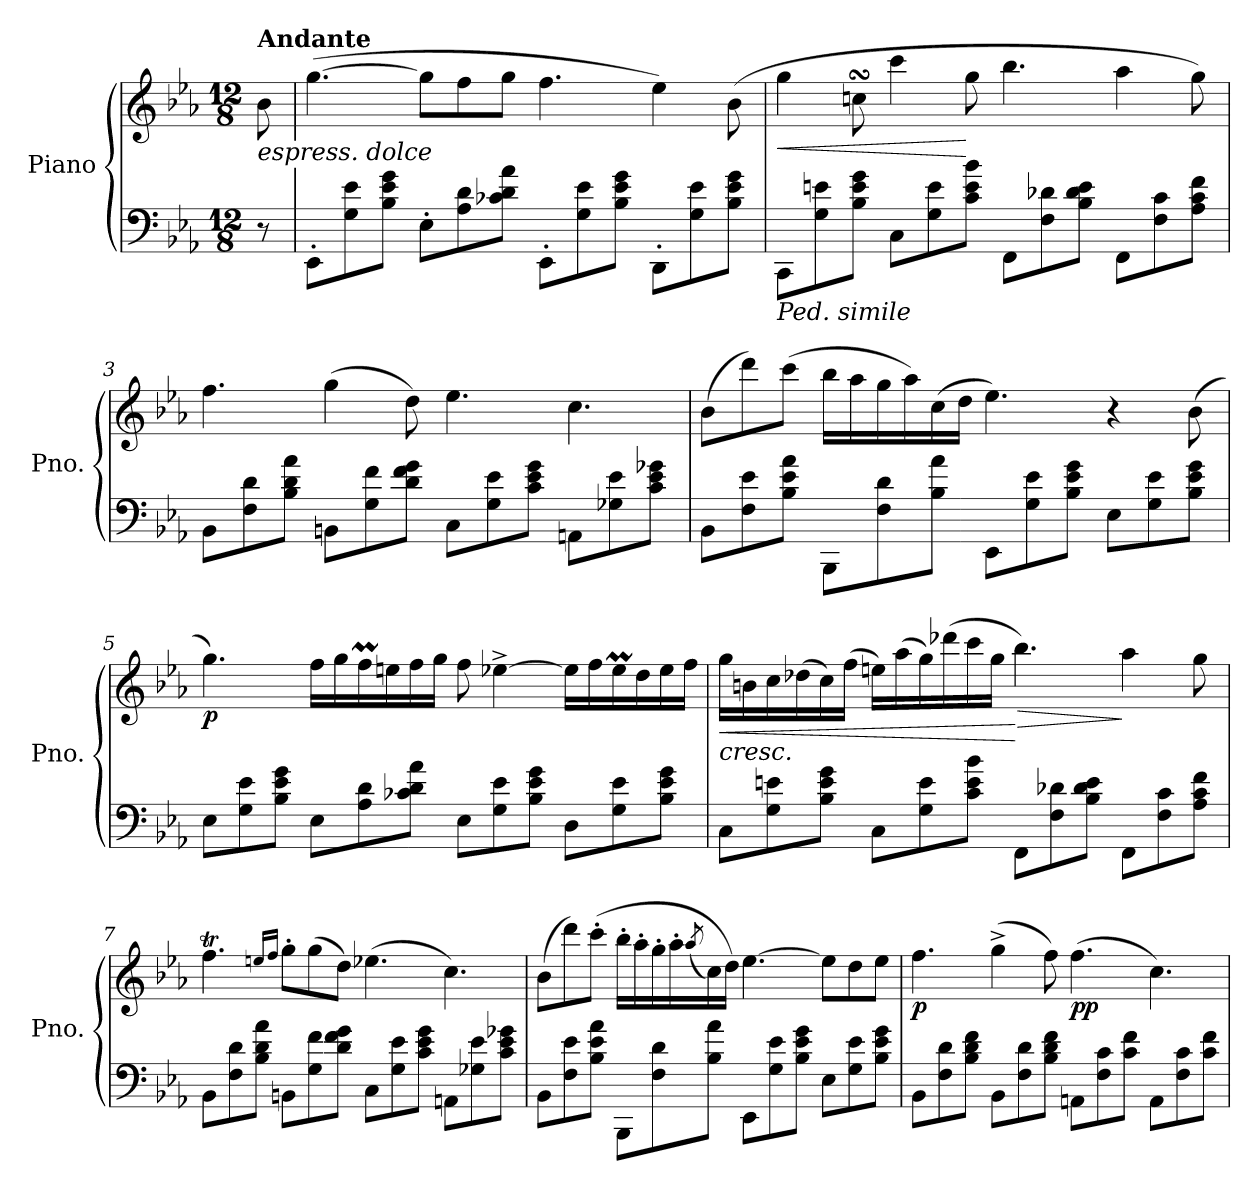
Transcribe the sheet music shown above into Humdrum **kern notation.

**kern	**kern	**dynam
*part1	*part1	*part1
*staff2	*staff1	*staff1/2
*I"Piano	*	*
*I'Pno.	*	*
*clefF4	*clefG2	*
*k[b-e-a-]	*k[b-e-a-]	*
*M12/8	*M12/8	*
=	=	=
!	!LO:TX:B:t=Andante	!
!	!LO:TX:b:i:t=espress. dolce	!
8r	8b-\	.
=1	=1	=1
8EE-'\L	(>[4.gg\	.
8G\< 8e-\<	.	.
8B-\ 8e-\ 8g\J	.	.
8E-'\L	8gg\L]	.
8A-\ 8d\	8ff\	.
8c-X\ 8d\ 8a-\J	8gg\J	.
8EE-'\L	4.ff\	.
8G\ 8e-\	.	.
8B-\ 8e-\ 8g\J	.	.
8DD'\L	4ee-\)	.
8G\ 8e-\	.	.
8B-\ 8e-\ 8g\J	(>8b-\	.
=2	=2	=2
!LO:TX:b:i:t=Ped. simile	!	!
!	!	!LO:HP:b
8CC\L	4gg\	<
8G\ 8en\	.	.
8B-\ 8e\ 8g\J	8ccnsSSS\	.
8C\L	4ccc\	.
8G\ 8e\	.	.
8c\ 8e\ 8b-\J	8gg\	[
8FF\L	4.bb-\	.
8F\ 8d-X\	.	.
8B-\ 8d-\ 8e\J	.	.
8FF\L	4aa-\	.
8F\ 8c\	.	.
8A-\ 8c\ 8f\J	8gg\)	.
!!LO:LB:g=z
=3	=3	=3
8BB-\L	4.ff\	.
8F\ 8d\	.	.
8B-\ 8d\ 8a-\J	.	.
8BBn\L	(>4gg\	.
8G\ 8f\	.	.
8d\ 8f\ 8g\J	8dd\)	.
8C\L	4.ee-\	.
8G\ 8e-\	.	.
8c\ 8e-\ 8g\J	.	.
8AAn\L	4.cc\	.
8G-X\ 8e-\	.	.
8c\ 8e-\ 8g-X\J	.	.
=4	=4	=4
8BB-\L	(>8b-\L	.
8F\ 8e-\	8ddd\)	.
8B-\ 8e-\ 8a-\J	(>8ccc\J	.
8BBB-\L	16bb-\LL	.
.	16aa-\	.
8F\ 8d\	16gg\	.
.	16aa-\)	.
8B-\ 8a-\J	(>16cc\	.
.	16dd\JJ	.
8EE-\L	4.ee-\)	.
8G\ 8e-\	.	.
8B-\ 8e-\ 8g\J	.	.
8E-\L	4r	.
8G\ 8e-\	.	.
8B-\ 8e-\ 8g\J	(>8b-\	.
!!LO:LB:g=z
=5	=5	=5
!	!	!LO:DY:b
8E-\L	4.gg\)	p
8G\ 8e-\	.	.
8B-\ 8e-\ 8g\J	.	.
8E-\L	16ff\LL	.
.	16gg\	.
8A-\ 8d\	16ffM\	.
.	16een\	.
8c-X\ 8d\ 8a-\J	16ff\	.
.	16gg\JJ	.
8E-\L	8ff\	.
8G\ 8e-\	[4ee-X^\	.
8B-\ 8e-\ 8g\J	.	.
8D\L	16ee-\LL]	.
.	16ff\	.
8G\ 8e-\	16ee-M\	.
.	16dd\	.
8B-\ 8e-\ 8g\J	16ee-\	.
.	16ff\JJ	.
=6	=6	=6
!	!LO:TX:b:i:t=cresc.	!
!	!	!LO:HP:b
8C\L	16gg\LL	<
.	16bn\	.
8G\ 8en\	16cc\	.
.	(>16dd-X\	.
8B-\ 8e\ 8g\J	16cc\)	.
.	(>16ff\JJ	.
8C\L	16een\LL)	.
.	(>16aa-\	.
8G\ 8e\	16gg\)	.
.	(>16ddd-X\	.
8c\ 8e\ 8b-\J	16ccc\	.
.	16gg\JJ	.
!	!	!LO:HP:n=1:b
8FF\L	4.bb-\)	[ >
8F\ 8d-X\	.	.
8B-\ 8d-\ 8e\J	.	.
8FF\L	4aa-\	]
8F\ 8c\	.	.
8A-\ 8c\ 8f\J	8gg\	.
!!LO:LB:g=z
=7	=7	=7
8BB-\L	4.ffT\	.
8F\ 8d\	.	.
8B-\ 8d\ 8a-\J	.	.
.	16qeen/LL	.
.	16qff/JJ	.
8BBn\L	8gg'\L	.
8G\ 8f\	(>8gg\	.
8d\ 8f\ 8g\J	8dd\J)	.
8C\L	(>4.ee-X\	.
8G\ 8e-\	.	.
8c\ 8e-\ 8g\J	.	.
8AAn\L	4.cc\)	.
8G-X\ 8e-\	.	.
8c\ 8e-\ 8g-X\J	.	.
=8	=8	=8
8BB-\L	(>8b-\L	.
8F\ 8e-\	8ddd\)	.
8B-\ 8e-\ 8a-\J	(>8ccc'\J	.
8BBB-\L	16bb-'\LL	.
.	16aa-'\	.
8F\ 8d\	16gg'\	.
.	16aa-'\	.
.	(<8qaa-/	.
8B-\ 8a-\J	16cc\)	.
.	16dd\JJ)	.
8EE-\L	[4.ee-\	.
8G\ 8e-\	.	.
8B-\ 8e-\ 8g\J	.	.
8E-\L	8ee-\L]	.
8G\ 8e-\	8dd\	.
8B-\ 8e-\ 8g\J	8ee-\J	.
!!LO:PB:g=z
=9	=9	=9
!	!	!LO:DY:b
8BB-\L	4.ff\	p
8F\ 8d\	.	.
8B-\ 8d\ 8f\J	.	.
8BB-\L	(>4gg^\	.
8F\ 8d\	.	.
8B-\ 8d\ 8f\J	8ff\)	.
!	!	!LO:DY:b
8AAn\L	(>4.ff\	pp
8F\ 8c\	.	.
8c\ 8f\J	.	.
8AA\L	4.cc\)	.
8F\ 8c\	.	.
8c\ 8f\J	.	.
=	=	=
*-	*-	*-
